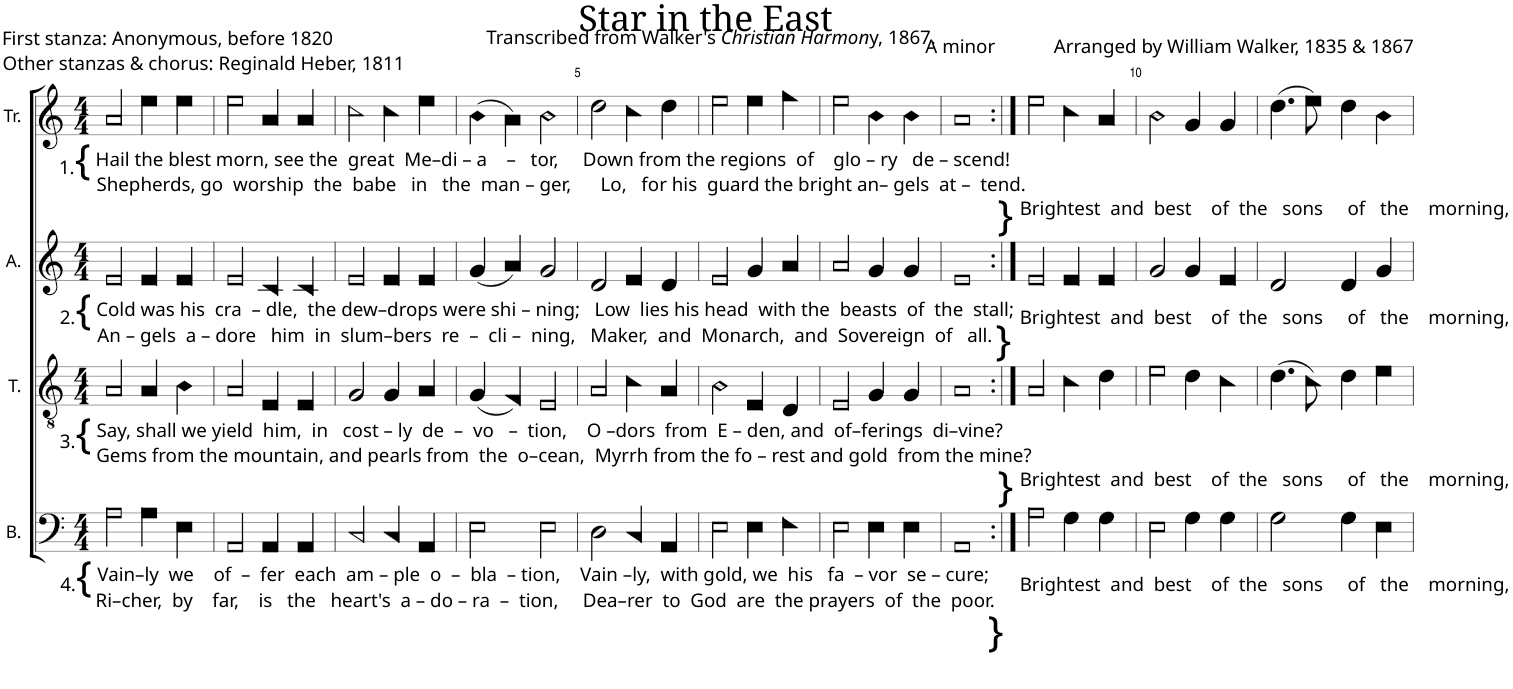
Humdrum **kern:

**kern	**kern	**kern	**kern
*part4	*part3	*part2	*part1
*staff4	*staff3	*staff2	*staff1
*I"B.	*I"T.	*I"A.	*I"Tr.
*I'B.	*I'T.	*I'A.	*I'Tr.
*clefF4	*clefGv2	*clefG2	*clefG2
*k[]	*k[]	*k[]	*k[]
*M4/4	*M4/4	*M4/4	*M4/4
=1	=1	=1	=1
!	!	!	!LO:TX:b:t=Hail the blest morn, see the  great  Me–di – a    –   tor,     Down from the regions  of    glo – ry   de – scend!
!	!	!	!LO:TX:b:t=Shepherds, go  worship  the  babe   in   the  man – ger,      Lo,   for his  guard the bright an– gels  at –  tend.
!	!	!	!LO:TX:b:t=1.
!	!	!	!LO:TX:b:t={
!	!	!LO:TX:b:t=Cold was his  cra  – dle,  the dew–drops were shi – ning;   Low  lies his head  with the  beasts  of  the  stall;	!
!	!	!LO:TX:b:t=An – gels  a – dore   him  in  slum–bers  re  –  cli –  ning,   Maker,  and  Monarch,  and  Sovereign  of   all.	!
!	!	!LO:TX:b:t=2.	!
!	!	!LO:TX:b:t={	!
!	!LO:TX:b:t=Say, shall we yield  him,  in   cost – ly  de  –  vo   –  tion,    O –dors  from  E – den, and  of–ferings  di–vine?	!	!
!	!LO:TX:b:t=Gems from the mountain, and pearls from  the  o–cean,  Myrrh from the fo – rest and gold  from the mine?	!	!
!	!LO:TX:b:t=3.	!	!
!	!LO:TX:b:t={	!	!
!LO:TX:b:t=4.	!	!	!
!LO:TX:b:t={	!	!	!
!LO:TX:b:t=Vain–ly  we    of  –  fer  each  am – ple  o  –  bla  – tion,    Vain –ly,  with gold, we  his   fa  – vor  se – cure;	!	!	!
!LO:TX:b:t=Ri–cher,  by    far,    is   the   heart's  a – do – ra  –  tion,     Dea–rer  to  God  are  the prayers  of  the  poor.	!	!	!
2A!\	2A!/	2e!/	2a!/
4A!\	4A!/	4e!/	4ee!\
4E!\	4B!\	4e!/	4ee!\
=2	=2	=2	=2
2AA!/	2A!/	2e!/	2ee!\
4AA!/	4E!/	4c!/	4a!/
4AA!/	4E!/	4c!/	4a!/
=3	=3	=3	=3
2C!/	2G!/	2e!/	2cc!\
4C!/	4G!/	4e!/	4cc!\
4AA!/	4A!/	4e!/	4ee!\
=4	=4	=4	=4
2E!\	(4G!/	(4g!/	(4b!\
.	4F!/)	4a!/)	4a!\)
2E!\	2E!/	2g!/	2b!\
=5	=5	=5	=5
2D!\	2A!/	2d!/	2dd!\
4C!/	4c!\	4e!/	4cc!\
4AA!/	4A!/	4d!/	4dd!\
=6	=6	=6	=6
2E!\	2B!\	2e!/	2ee!\
4E!\	4E!/	4g!/	4ee!\
4F!\	4D!/	4a!/	4ff!\
=7	=7	=7	=7
2E!\	2E!/	2a!/	2ee!\
4E!\	4G!/	4g!/	4b!\
4E!\	4G!/	4g!/	4b!\
=8	=8	=8	=8
!	!	!	!LO:TX:b:t=}
!	!	!LO:TX:b:t=}	!
!	!LO:TX:b:t=}	!	!
!LO:TX:b:t=}	!	!	!
1AA!	1A!	1e!	1a!
=9:|!	=9:|!	=9:|!	=9:|!
!	!	!	!LO:TX:b:t=Brightest  and  best    of  the   sons     of   the    morning,
!	!	!LO:TX:b:t=Brightest  and  best    of  the   sons     of   the    morning,	!
!	!LO:TX:b:t=Brightest  and  best    of  the   sons     of   the    morning,	!	!
!LO:TX:b:t=Brightest  and  best    of  the   sons     of   the    morning,	!	!	!
2A!\	2A!/	2e!/	2ee!\
4G!\	4c!\	4e!/	4cc!\
4G!\	4d!\	4e!/	4a!/
=10	=10	=10	=10
2E!\	2e!\	2g!/	2b!\
4G!\	4d!\	4g!/	4g!/
4G!\	4c!\	4e!/	4g!/
=11	=11	=11	=11
2G!\	(4.d!\	2d!/	(4.dd!\
.	8c!\)	.	8ee!\)
4G!\	4d!\	4d!/	4dd!\
4E!\	4e!\	4g!/	4b!\
=	=	=	=
*-	*-	*-	*-
